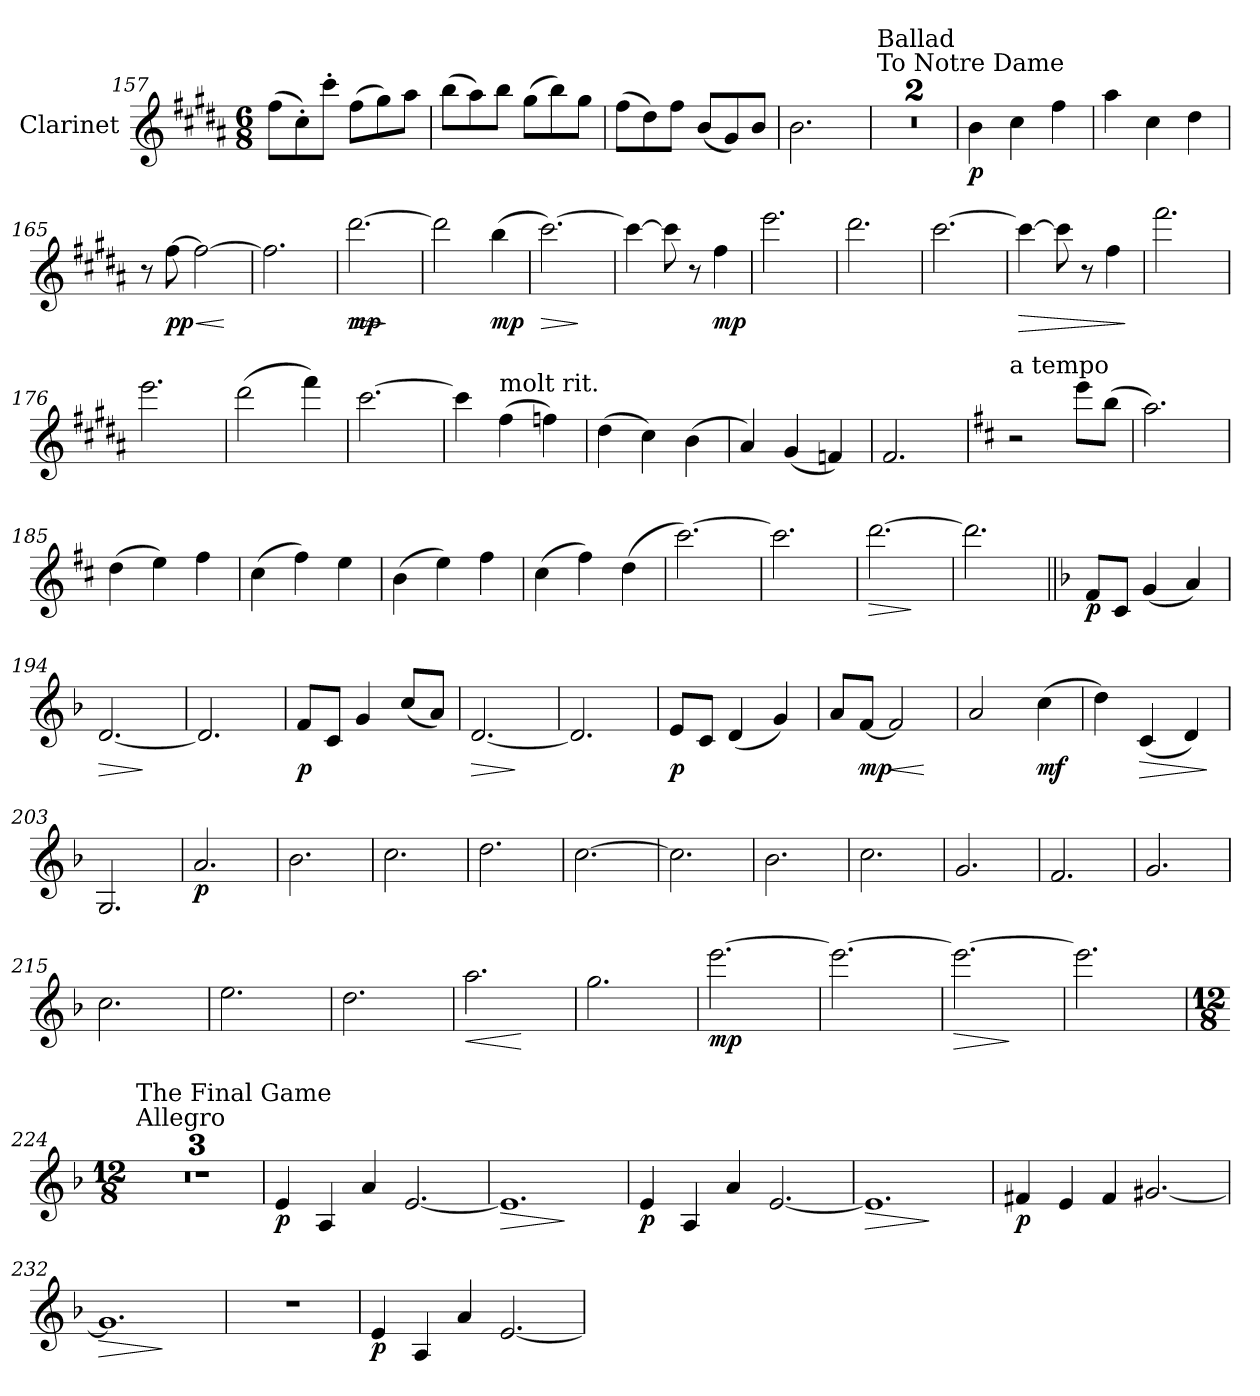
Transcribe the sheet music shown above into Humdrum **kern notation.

**kern	**dynam
*part1	*part1
*staff1	*staff1
*I"Clarinet	*
*I'Cl	*
*clefG2	*
*ITrd1c2	*
*k[f#c#g#]	*
*A:	*
*M6/8	*
=157	=157
(8ee\L	.
8b'\)	.
8bb'\J	.
(8ee\L	.
8ff#\)	.
8gg#\J	.
=158	=158
(8aa\L	.
8gg#\)	.
8aa\J	.
(8ff#\L	.
8aa\)	.
8ff#\J	.
=159	=159
(8ee\L	.
8cc#\)	.
8ee\J	.
(8a/L	.
8f#/)	.
8a/J	.
=160	=160
2.a\	.
=161	=161
!LO:TX:a:t=To Notre Dame	!
!LO:TX:a:t=Ballad	!
2.r	.
=162	=162
2.r	.
!!LO:LB:g=z
=163	=163
!	!LO:DY:b
4a\	p
4b\	.
4ee\	.
=164	=164
4gg#\	.
4b\	.
4cc#\	.
=165	=165
8r	.
!	!LO:HP:b
!	!LO:DY:n=1:b
[8ee\	< pp
2ee\_	.
.	[
=166	=166
2.ee\]	.
=167	=167
!	!LO:HP:b
!	!LO:DY:n=1:b
[2.ccc#\	> mp
.	]
=168	=168
2ccc#\]	.
!	!LO:DY:b
(4aa\	mp
=169	=169
!	!LO:HP:b
[2.bb\)	>
.	]
=170	=170
4bb\_	.
8bb\]	.
8r	.
!	!LO:DY:b
4ee\	mp
=171	=171
2.ddd\	.
=172	=172
2.ccc#\	.
=173	=173
[2.bb\	.
=174	=174
!	!LO:HP:b
4bb\_	>
8bb\]	.
8r	.
4ee\	.
.	]
=175	=175
2.eee\	.
=176	=176
2.ddd\	.
=177	=177
(2ccc#\	.
4eee\)	.
=178	=178
[2.bb\	.
!!LO:LB:g=z
=179	=179
4bb\]	.
!LO:TX:a:t=molt rit.	!
(4ee\	.
4ee-X\)	.
=180	=180
(4cc#\	.
4b\)	.
(4a\	.
=181	=181
4g#/)	.
(4f#/	.
4e-X/)	.
=182	=182
2.e/	.
=183	=183
*k[]	*
*C:	*
!LO:TX:a:t=a tempo	!
2r	.
8ddd\L	.
(8aa\J	.
=184	=184
2.gg\)	.
=185	=185
(4cc\	.
4dd\)	.
4ee\	.
=186	=186
(4b\	.
4ee\)	.
4dd\	.
=187	=187
(4a\	.
4dd\)	.
4ee\	.
=188	=188
(4b\	.
4ee\)	.
(4cc\	.
=189	=189
[2.bb\)	.
=190	=190
2.bb\]	.
=191	=191
!	!LO:HP:b
[2.ccc\	>
.	]
=192	=192
2.ccc\]	.
!!LO:LB:g=z
=193||	=193||
*k[b-e-a-]	*
*E-:	*
!	!LO:DY:b
8e-/L	p
8B-/J	.
(4f/	.
4g/)	.
=194	=194
!	!LO:HP:b
[2.c/	>
.	]
=195	=195
2.c/]	.
=196	=196
!	!LO:DY:b
8e-/L	p
8B-/J	.
4f/	.
(8b-/L	.
8g/J)	.
=197	=197
!	!LO:HP:b
[2.c/	>
.	]
=198	=198
2.c/]	.
=199	=199
!	!LO:DY:b
8d/L	p
8B-/J	.
(4c/	.
4f/)	.
=200	=200
8g/L	.
!	!LO:DY:b
[8e-/J	mp
!	!LO:HP:b
2e-/]	<
.	[
=201	=201
2g/	.
!	!LO:DY:b
(4b-\	mf
=202	=202
4cc\)	.
!	!LO:HP:b
(4B-/	>
4c/)	.
.	]
=203	=203
2.F/	.
=204	=204
!	!LO:DY:b
2.g/	p
=205	=205
2.a-\	.
=206	=206
2.b-\	.
=207	=207
2.cc\	.
=208	=208
[2.b-\	.
!!LO:LB:g=z
=209	=209
2.b-\]	.
=210	=210
2.a-\	.
=211	=211
2.b-\	.
=212	=212
2.f/	.
=213	=213
2.e-/	.
=214	=214
2.f/	.
=215	=215
2.b-\	.
=216	=216
2.dd\	.
=217	=217
2.cc\	.
=218	=218
!	!LO:HP:b
2.gg\	<
.	[
=219	=219
2.ff\	.
=220	=220
!	!LO:DY:b
[2.ddd\	mp
=221	=221
2.ddd\_	.
=222	=222
!	!LO:HP:b
2.ddd\_	>
.	]
=223	=223
2.ddd\]	.
=224	=224
*M12/8	*
!LO:TX:a:t=Allegro	!
!LO:TX:a:t=The Final Game	!
1.r	.
=225	=225
1.r	.
=226	=226
1.r	.
=227	=227
!	!LO:DY:b
4d/	p
4G/	.
4g/	.
[2.d/	.
=228	=228
!	!LO:HP:b
1.d]	>
.	]
!!LO:LB:g=z
=229	=229
!	!LO:DY:b
4d/	p
4G/	.
4g/	.
[2.d/	.
=230	=230
!	!LO:HP:b
1.d]	>
.	]
=231	=231
!	!LO:DY:b
4en/	p
4d/	.
4e/	.
[2.f#X/	.
=232	=232
!	!LO:HP:b
1.f#]	>
.	]
=233	=233
1.r	.
=234	=234
!	!LO:DY:b
4d/	p
4G/	.
4g/	.
[2.d/	.
=	=
*-	*-
